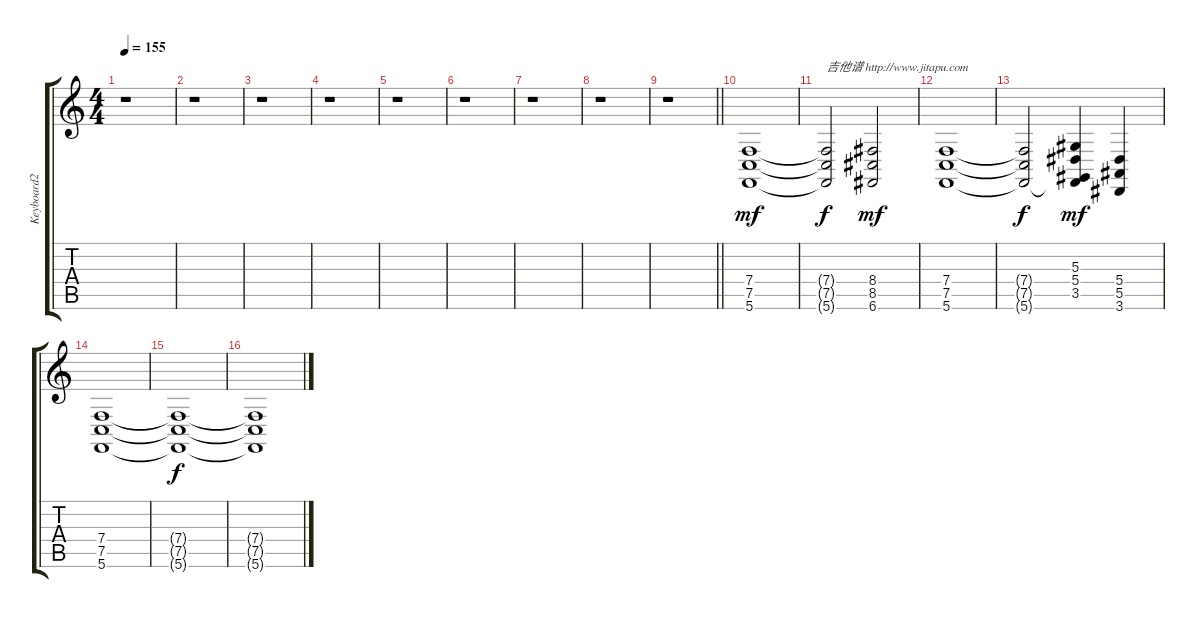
\track ("Keyboard2" "Keyboard2") {instrument stringensemble1}
\staff {score tabs}
\tuning (C4 G3 Eb3 Bb2 F2 C2) {hide}
\ts (4 4)
\section ("" "")
\tempo 155
\clef g2
\ks c
r.1{dy mf instrument stringensemble1} |
r.1 |
r.1 |
r.1 |
r.1 |
r.1 |
r.1 |
r.1 |
\barLineRight lightlight
r.1 |
\section ("" "")
(7.4 7.5 5.6).1 |
(7.4{t} 7.5{t} 5.6{t}).2{txt "吉他谱 http://www.jitapu.com" dy f} (8.4 8.5 6.6).2{dy mf} |
(7.4 7.5 5.6).1 |
(7.4{t} 7.5{t} 5.6{t}).2{dy f} (5.3 5.4 3.5 5.6{t}).4{dy mf} (5.4 5.5 3.6).4 |
(7.4 7.5 5.6).1 |
(7.4{t} 7.5{t} 5.6{t}).1{dy f} |
(7.4{t} 7.5{t} 5.6{t}).1
